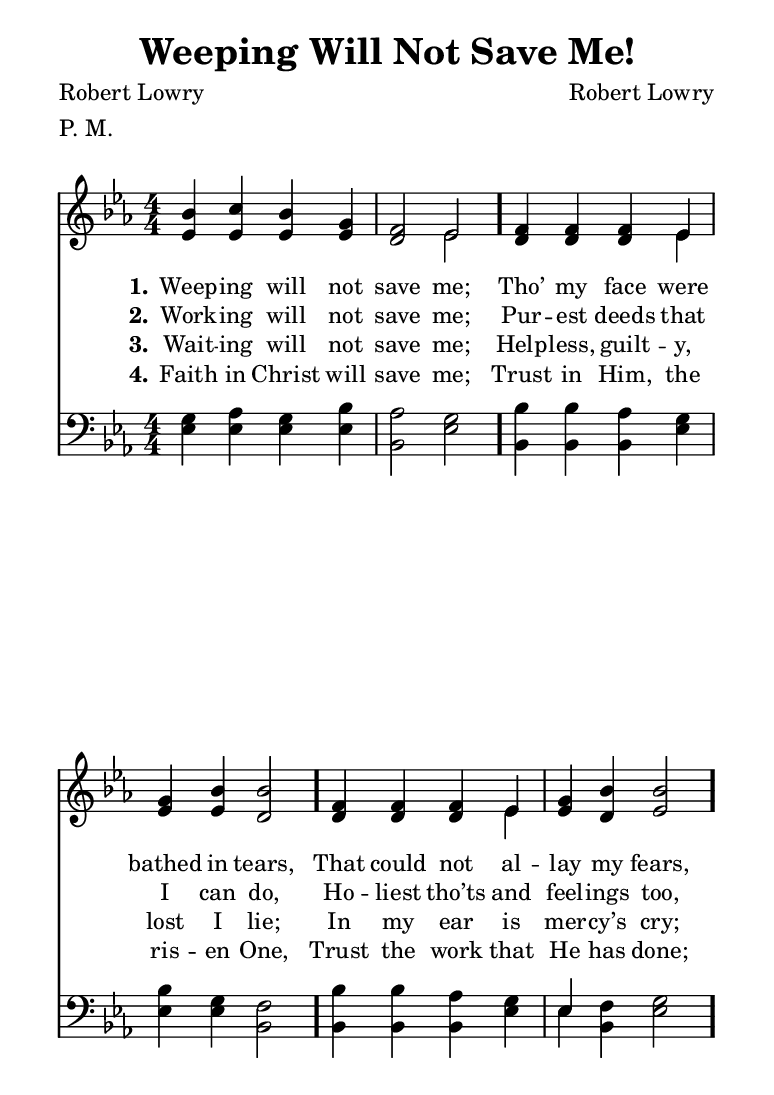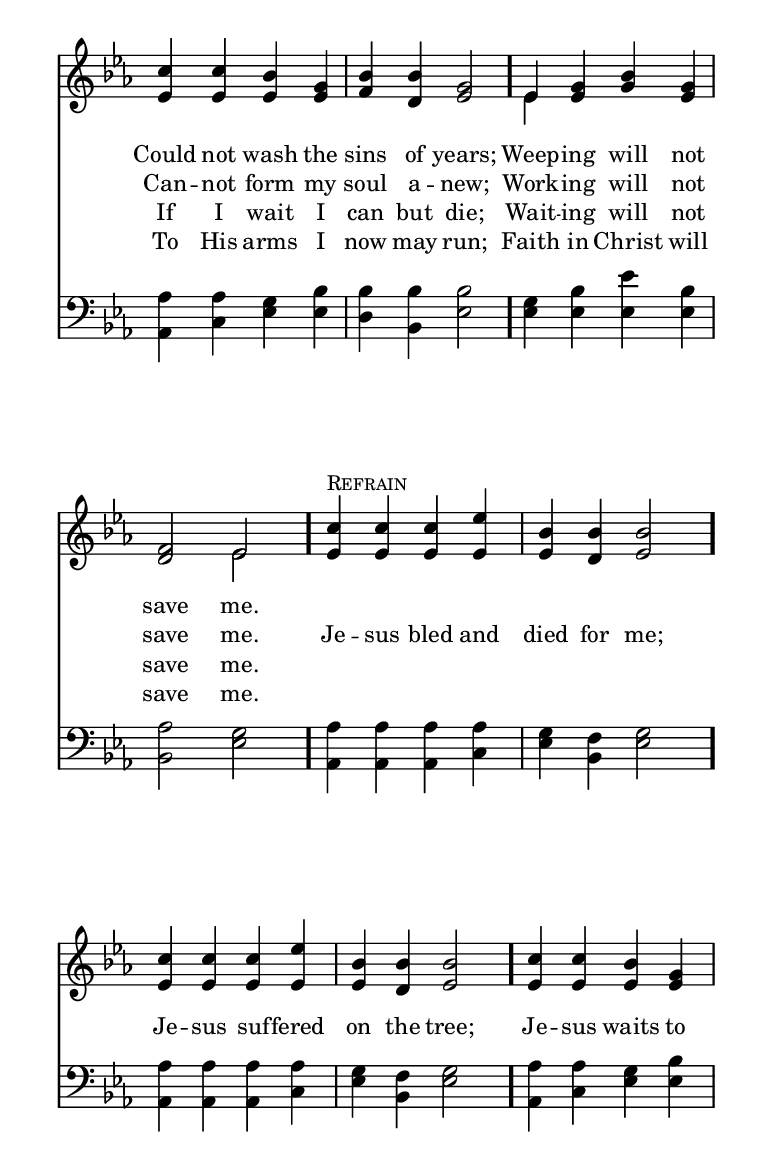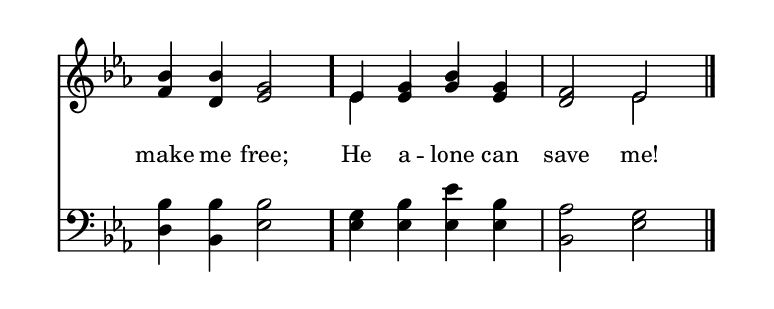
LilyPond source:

\include "common/global.ily"
\paper {
  \include "common/paper.ily"
}

\header{
  %gospel
  hymnnumber = "53"
  title = "Weeping Will Not Save Me!"
  tunename = ""
  meter = "P. M."
  poet = "Robert Lowry"
  composer = "Robert Lowry"
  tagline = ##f
}

% for fermata in MIDI
ta = { \tempo 4=110 }
tb = { \tempo 4=55  }

patternAA = { c4 c4 c4 c4 | c2 c2 }
patternAB = { c4 c4 c4 c4 | c4 c4 c2 }

global = {
  \include "common/overrides.ily"
  \override Staff.TimeSignature.style = #'numbered
  \time 4/4
  \override Score.MetronomeMark.transparent = ##t % hide all fermata changes too
  \ta
  \key ees \major
  \autoBeamOff
}

notesSoprano = {
\global
\relative c'' {

  \changePitch \patternAA { bes c bes g | f ees }
  \changePitch \patternAB { f f f ees | g bes bes }
  \changePitch \patternAB { f f f ees | g bes bes }
  \changePitch \patternAB { c c bes g | bes bes g }
  \changePitch \patternAA { ees g bes g | f ees }

  << s^\markup { \small \caps "Refrain" }
  \changePitch \patternAB { c' c c ees | bes bes bes } >>
  \changePitch \patternAB { c c c ees | bes bes bes }
  \changePitch \patternAB { c c bes g | bes bes g }
  \changePitch \patternAA { ees g bes g | f ees }

  \bar "|."

}
}

notesAlto = {
\global
\relative e' {

  \changePitch \patternAA { ees ees ees ees | d ees }
  \changePitch \patternAB { d d d ees | ees ees d }
  \changePitch \patternAB { d d d ees | ees d ees }
  \changePitch \patternAB { ees ees ees ees | f d ees }
  \changePitch \patternAA { ees ees g ees | d ees }

  \changePitch \patternAB { ees ees ees ees | ees d ees }
  \changePitch \patternAB { ees ees ees ees | ees d ees }
  \changePitch \patternAB { ees ees ees ees | f d ees }
  \changePitch \patternAA { ees ees g ees | d ees }

}
}

notesTenor = {
\global
\relative a {

  \changePitch \patternAA { g aes g bes | aes g }
  \changePitch \patternAB { bes bes aes g | bes g f }
  \changePitch \patternAB { bes bes aes g | ees f g }
  \changePitch \patternAB { aes aes g bes | bes bes bes }
  \changePitch \patternAA { g bes ees bes | aes g }

  \changePitch \patternAB { aes aes aes aes | g f g }
  \changePitch \patternAB { aes aes aes aes | g f g }
  \changePitch \patternAB { aes aes g bes | bes bes bes }
  \changePitch \patternAA { g bes ees bes | aes g }

}
}

notesBass = {
\global
\relative f {

  \changePitch \patternAA { ees ees ees ees | bes ees }
  \changePitch \patternAB { bes bes bes ees | ees ees bes }
  \changePitch \patternAB { bes bes bes ees | ees bes ees }
  \changePitch \patternAB { aes, c ees ees | d bes ees }
  \changePitch \patternAA { ees ees ees ees | bes ees }

  \changePitch \patternAB { aes, aes aes c | ees bes ees }
  \changePitch \patternAB { aes, aes aes c | ees bes ees }
  \changePitch \patternAB { aes, c ees ees | d bes ees }
  \changePitch \patternAA { ees ees ees ees | bes ees }

}
}

Refrain = \lyricmode {

Je -- sus bled and died for me; \bar "."
Je -- sus suf -- fered on the tree; \bar "." \eogbreak
Je -- sus waits to make me free; \bar "."
He a -- lone can save me! \bar "." \eogbreak

}

wordsA = \lyricmode {
\set stanza = "1."

Weep -- ing will not save me; \bar "."
Tho’ my face were bathed in tears, \bar "."
That could not al -- lay my fears, \bar "."
Could not wash the sins of years; \bar "."
Weep -- ing will not save me. \bar "." \eogbreak

}

wordsB = \lyricmode {
\set stanza = "2."

Work -- ing will not save me;
Pur -- est deeds that I can do,
Ho -- liest tho’ts and feel -- ings too,
Can -- not form my soul a -- new;
Work -- ing will not save me.

\Refrain

}

wordsC = \lyricmode {
\set stanza = "3."

Wait -- ing will not save me;
Help -- less, guilt -- y, lost I lie;
In my ear is mer -- cy’s cry;
If I wait I can but die;
Wait -- ing will not save me.

}

wordsD = \lyricmode {
\set stanza = "4."

Faith in Christ will save me;
Trust in Him, the ris -- en One,
Trust the work that He has done;
To His arms I now may run;
Faith in Christ will save me.

}

\score {
  \context ChoirStaff <<
    \context Staff = upper <<
      \set Staff.autoBeaming = ##f
      \set ChoirStaff.systemStartDelimiter = #'SystemStartBar
      \set ChoirStaff.printPartCombineTexts = ##f
      \partcombine #'(2 . 9) \notesSoprano \notesAlto
      \context NullVoice = sopranos { \voiceOne << \notesSoprano >> }
      \context Lyrics = one   \lyricsto sopranos \wordsA
      \context Lyrics = two   \lyricsto sopranos \wordsB
      \context Lyrics = three \lyricsto sopranos \wordsC
      \context Lyrics = four  \lyricsto sopranos \wordsD
      %\context Lyrics = five  \lyricsto sopranos \wordsE
    >>
    \context Staff = men <<
      \set Staff.autoBeaming = ##f
      \clef bass
      \set ChoirStaff.printPartCombineTexts = ##f
      \partcombine #'(2 . 9) \notesTenor \notesBass
    >>
  >>
  \layout {
    \include "common/layout.ily"
  }
  \midi{
    \include "common/midi.ily"
  }
}

\version "2.19.49"  % necessary for upgrading to future LilyPond versions.

% vi:set et ts=2 sw=2 ai nocindent syntax=lilypond:
